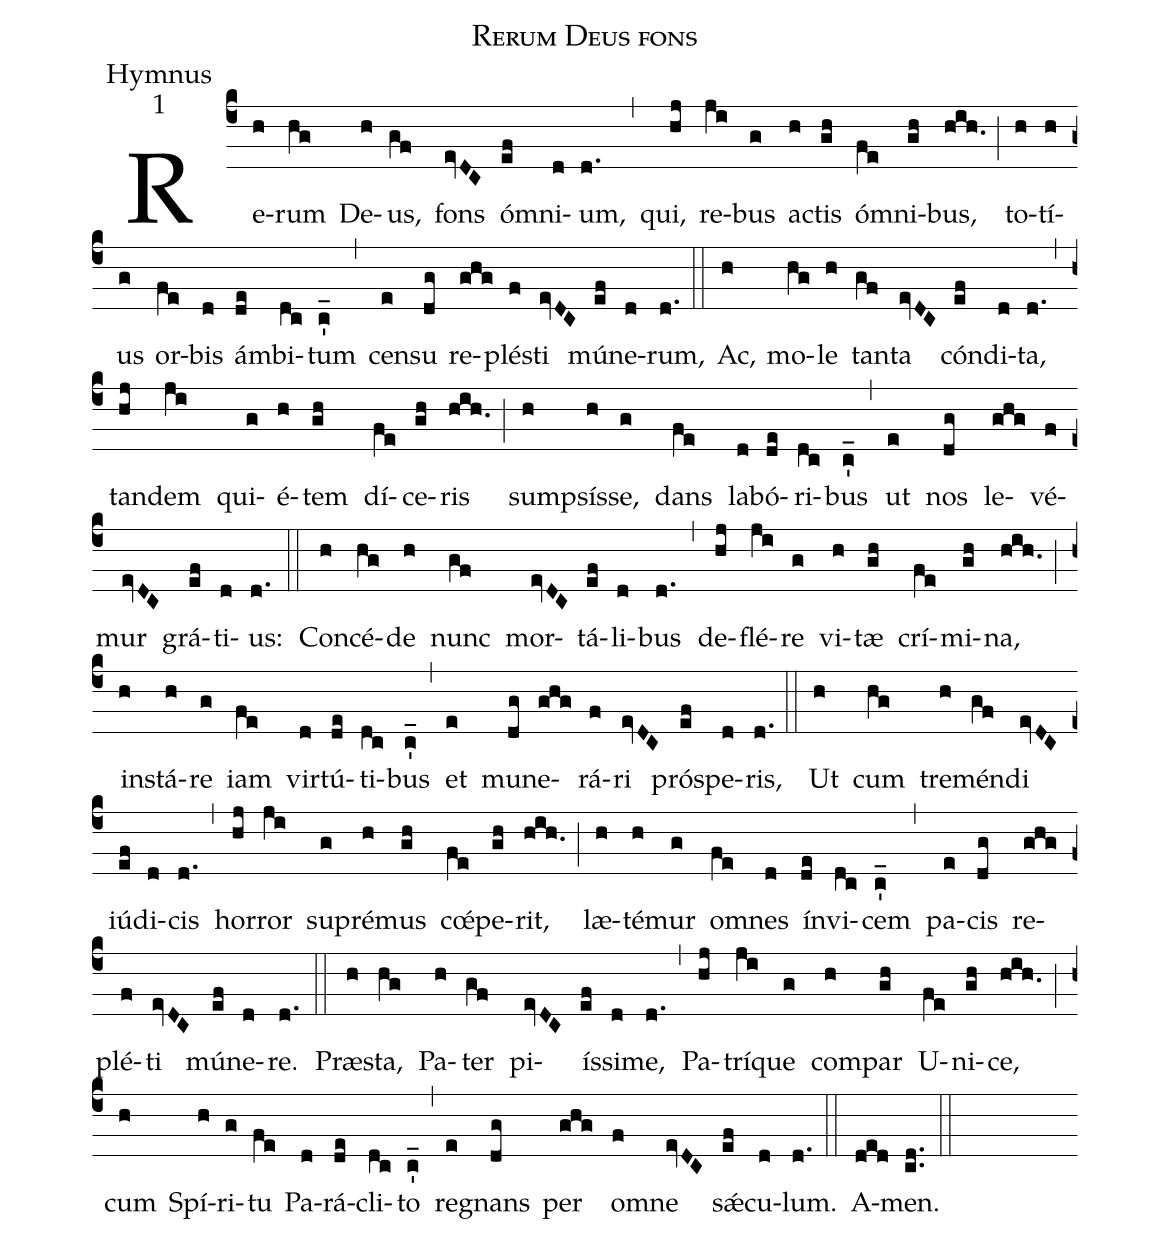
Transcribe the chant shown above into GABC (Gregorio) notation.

name:Rerum Deus fons;
office-part:Hymnus;
mode:1;
%%
(c4)
Re(h)rum(hg) De(h)us,(gf) fons(evDC) ó(ef)mni(d)um,(d.) (,)
qui,(hj) re(ji)bus(g) ac(h)tis(gh) ó(fe)mni(gh)bus,(hih.) (;)
to(h)tí(h)us(g) or(fe)bis(d) ám(de)bi(dc)tum(c'_) (,)
cen(e)su(dg) re(ghg)plé(f)sti(evDC) mú(ef)ne(d)rum,(d.) (::)
Ac,(h) mo(hg)le(h) tan(gf)ta(evDC) cón(ef)di(d)ta,(d.) (,)
tan(hj)dem(ji) qui(g)é(h)tem(gh) dí(fe)ce(gh)ris(hih.) (;)
sum(h)psís(h)se,(g) dans(fe) la(d)bó(de)ri(dc)bus(c'_) (,)
ut(e) nos(dg) le(ghg)vé(f)mur(evDC) grá(ef)ti(d)us:(d.) (::)
Con(h)cé(hg)de(h) nunc(gf) mor(evDC)tá(ef)li(d)bus(d.) (,)
de(hj)flé(ji)re(g) vi(h)tæ(gh) crí(fe)mi(gh)na,(hih.) (;)
in(h)stá(h)re(g) iam(fe) vir(d)tú(de)ti(dc)bus(c'_) (,)
et(e) mu(dg)ne(ghg)rá(f)ri(evDC) pró(ef)spe(d)ris,(d.) (::)
Ut(h) cum(hg) tre(h)mén(gf)di(evDC) iú(ef)di(d)cis(d.) (,)
hor(hj)ror(ji) su(g)pré(h)mus(gh) c<sp>'oe</sp>(fe)pe(gh)rit,(hih.) (;)
læ(h)té(h)mur(g) o(fe)mnes(d) ín(de)vi(dc)cem(c'_) (,)
pa(e)cis(dg) re(ghg)plé(f)ti(evDC) mú(ef)ne(d)re.(d.) (::)
Præ(h)sta,(hg) Pa(h)ter(gf) pi(evDC)ís(ef)si(d)me,(d.) (,)
Pa(hj)trí(ji)que(g) com(h)par(gh) U(fe)ni(gh)ce,(hih.) (;)
cum(h) Spí(h)ri(g)tu(fe) Pa(d)rá(de)cli(dc)to(c'_) (,)
re(e)gnans(dg) per(ghg) o(f)mne(evDC) s<sp>'ae</sp>(ef)cu(d)lum.(d.) (::)
A(ded)men.(cd..) (::)
